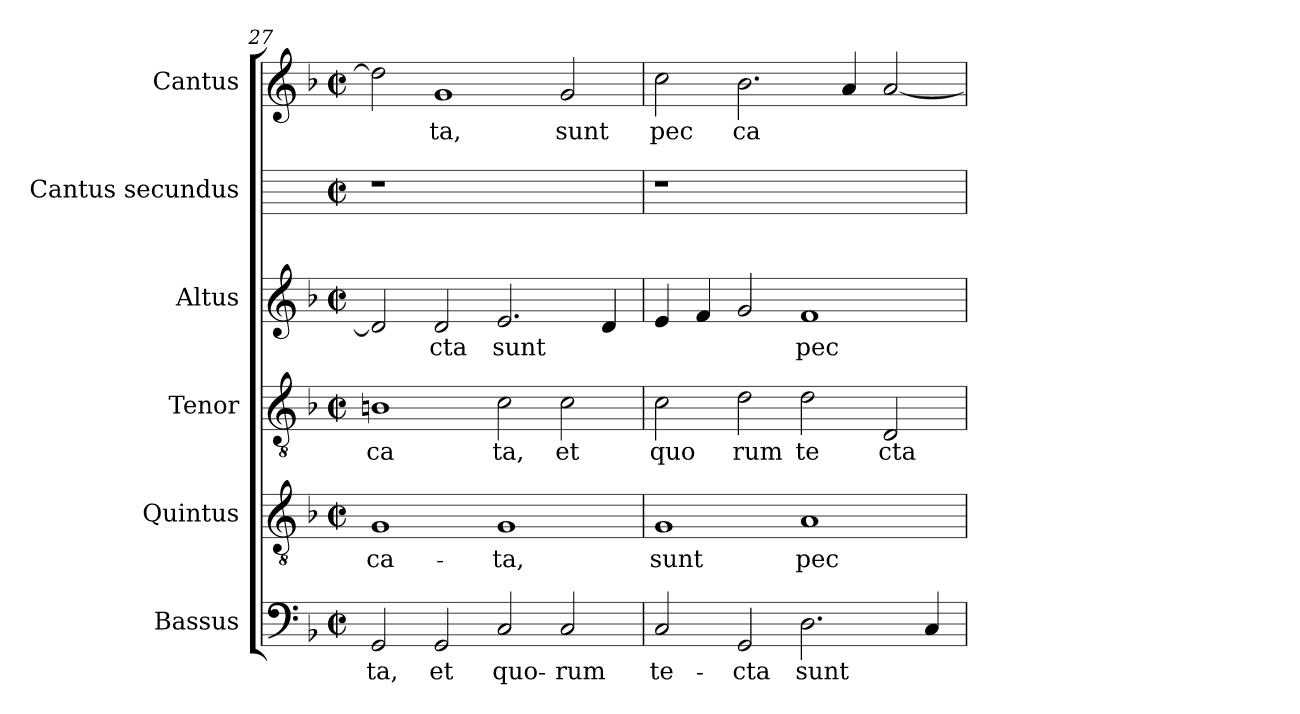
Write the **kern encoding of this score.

**kern	**text	**kern	**text	**kern	**text	**kern	**text	**kern	**kern	**text
*part6	*part6	*part5	*part5	*part4	*part4	*part3	*part3	*part2	*part1	*part1
*staff6	*staff6	*staff5	*staff5	*staff4	*staff4	*staff3	*staff3	*staff2	*staff1	*staff1
*I"Bassus	*	*I"Quintus	*	*I"Tenor	*	*I"Altus	*	*I"Cantus  secundus	*I"Cantus	*
*I'B	*	*I'Q	*	*I'T	*	*I'A	*	*	*I'C	*
*clefF4	*	*clefGv2	*	*clefGv2	*	*clefG2	*	*	*clefG2	*
*k[b-]	*	*k[b-]	*	*k[b-]	*	*k[b-]	*	*k[]	*k[b-]	*
*F:	*	*F:	*	*F:	*	*F:	*	*C:	*F:	*
*M2/2	*	*M2/2	*	*M2/2	*	*M2/2	*	*M2/2	*M2/2	*
*met(c|)	*	*met(c|)	*	*met(c|)	*	*met(c|)	*	*met(c|)	*met(c|)	*
=27	=27	=27	=27	=27	=27	=27	=27	=27	=27	=27
!	!LO:LY:b:cj	!	!LO:LY:b:cj	!	!LO:LY:b:cj	!	!LO:LY:b:cj	!	!	!LO:LY:b:cj
2GG/	-ta,	1G	-ca-	1Bn	ca	2d/]	.	1r	2dd\]	.
!	!LO:LY:b:cj	!	!	!	!	!	!LO:LY:b:cj	!	!	!LO:LY:b:cj
2GG/	et	.	.	.	.	2d/	cta	.	1g	ta,
!	!LO:LY:b:cj	!	!LO:LY:b:cj	!	!LO:LY:b:cj	!	!LO:LY:b:cj	!	!	!
2C/	quo-	1G	-ta,	2c\	ta,	2.e/	sunt	1ryy	.	.
!	!LO:LY:b:cj	!	!	!	!LO:LY:b:cj	!	!	!	!	!LO:LY:b:cj
2C/	-rum	.	.	2c\	et	.	.	.	2g/	sunt
!	!	!	!	!	!	!	!LO:LY:b:cj	!	!	!
.	.	.	.	.	.	4d/	.	.	.	.
=28	=28	=28	=28	=28	=28	=28	=28	=28	=28	=28
!	!LO:LY:b:cj	!	!LO:LY:b:cj	!	!LO:LY:b:cj	!	!LO:LY:b:cj	!	!	!LO:LY:b:cj
2C/	te-	1G	sunt	2c\	quo	4e/	.	1r	2cc\	pec
!	!	!	!	!	!	!	!LO:LY:b:cj	!	!	!
.	.	.	.	.	.	4f/	.	.	.	.
!	!LO:LY:b:cj	!	!	!	!LO:LY:b:cj	!	!LO:LY:b:cj	!	!	!LO:LY:b:cj
2GG/	-cta	.	.	2d\	rum	2g/	.	.	2.b-\	ca
!	!LO:LY:b:cj	!	!LO:LY:b:cj	!	!LO:LY:b:cj	!	!LO:LY:b:cj	!	!	!
2.D\	sunt	1A	pec-	2d\	te	1f	pec	1ryy	.	.
!	!	!	!	!	!	!	!	!	!	!LO:LY:b:cj
.	.	.	.	.	.	.	.	.	4a/	.
!	!	!	!	!	!LO:LY:b:cj	!	!	!	!	!LO:LY:b:cj
.	.	.	.	2D/	cta	.	.	.	[<2a/	.
!	!LO:LY:b:cj	!	!	!	!	!	!	!	!	!
4C/	.	.	.	.	.	.	.	.	.	.
=	=	=	=	=	=	=	=	=	=	=
*-	*-	*-	*-	*-	*-	*-	*-	*-	*-	*-
